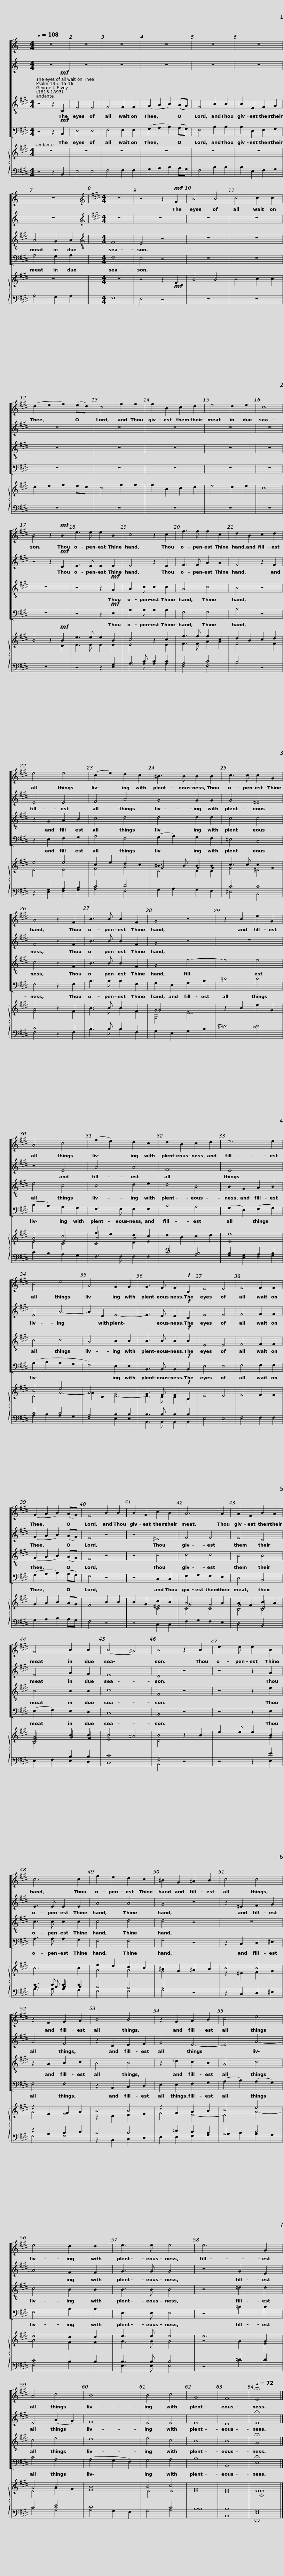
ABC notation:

X:1
%%score [ 1 2 3 4 ] { ( 5 6 ) | ( 7 8 ) }
L:1/8
Q:1/4=108
M:4/4
I:linebreak $
K:C
V:1 treble
V:2 treble
V:3 treble-8
V:4 bass
V:5 treble
V:6 treble
V:7 bass
V:8 bass
V:1
 z8 | z8 | z8 | z8 | z8 | %5
 z8 | z8 ||$[K:E][M:4/4][K:treble] z8 | z4 z2!mf! F2 | B4 B4 | %10
 c4 c2 c2 | (d2 e2 f2) (ed) | c4 f2 f2 | f2 B2 c2 d2 | e4 d2 e2 |$ %15
 c8 | B4 z2!mf! B2 | e3 e e2 B2 | c4 z2 c2 | f3 f f2 c2 | %20
 d2 B2 c2 d2 |$ e4 e4 | (c2 e2) d2 c2 | ^B3 B B2 B2 | c3 c c2 G2 | %25
 A4 z2 F2 | B3 B B2 F2 |$ G4 z4 | z2 B2 e2 G2 | A4 c4 | %30
 (f2 e2) d2 c2 | d2 B2 c2 d2 |$ e6 e2 | c4 e4 | A4 G2 G2 | %35
 G3 F F2!f! B,2 | E4 E4 | F4 F2 F2 |$ (G2 A2 B2) (AG) | F4 B2 B2 | %40
 B2 G2 c2 B2 | A6 A2 | A2 F2 B2 A2 |$ G4 B2 B2 | (B4 ^A4) | %45
 B4 z2 B2 | e3 e e2 B2 | c6 c2 | f2 e2 d2 c2 |$ ^B2 G2 ^A2 B2 | %50
 c4 c4 | z2 F2 G2 A2 | B4 B4 | z2 G2 A2 B2 | c4 e4 | %55
 e4 d2 d2 |$ e3 e e4 | e6 G2 | A4 c4 | B8 | %60
 B4 c4 | G8 | F8 |[Q:1/4=72] !fermata!E8 |] %64
V:2
 z8 | z8 | z8 | z8 | z8 | %5
 z8 | z8 ||$[K:E][M:4/4][K:treble] z8 | z8 | z8 | %10
 z8 | z8 | z8 | z8 | z8 |$ %15
 z8 | z4 z2!mf! D2 | E3 E E2 E2 | E4 z2 E2 | F3 F A2 A2 | %20
 F4 z2 F2 |$ E4 E4 | F4 A4 | G4 G2 G2 | G4 ^E4 | %25
 F4 z2 F2 | B3 B B2 F2 |$ G4 z4 | z8 | z4 E4 | %30
 A4 A4 | F8 |$ E8 | E4 A4- | A2 D2 E4- | %35
 E3 D D2!f! B,2 | E4 E4 | F4 F2 F2 |$ (G2 A2 B2) (AG) | F4 z4 | %40
 z4 ^E4 | F4 F4 | F4 D4 |$ E4 G2 F2 | E8 | %45
 D4 z4 | z4 z2 G2 | E3 E E2 E2 | A4 A4 |$ G4 z4 | %50
 z2 ^E2 F2 G2 | A4 F4 | z2 D2 E2 F2 | G4 E4- | E4 A4- | %55
 A4 F2 F2 |$ G3 G G4 | z4 G2 E2 | E4 (A2 G2) | F8 | %60
 E4 E4 | E8 | D8 | !fermata!E8 |] %64
V:3
[K:E] z4 z2!mf! B,2 | E4 E4 | F4 F2 F2 | (G2 A2 B2) (AG) | F4 B2 B2 | %5
 B2 E2 F2 G2 | A4 G2 A2 ||$[M:4/4][K:treble-8] F8 | E4 z4 | z8 | %10
 z8 | z8 | z8 | z8 | z8 |$ %15
 z8 | z8 | z4 z2!mf! G2 | A3 c c2 c2 | A4 c4 | %20
 B4 z4 |$ z2 G2 A2 B2 | c4 d4 | d4 d2 d2 | c4 c4 | %25
 c4 z2 F2 | B3 B B2 F2 |$ G4 e4- | e4 e4 | e4 c4 | %30
 c4 d2 e2 | d4 B4 |$ B2 G2 A2 B2 | c4 c4 | A4 B2 B2 | %35
 B3 B B2!f! B2 | E4 E4 | F4 F2 F2 |$ (G2 A2 B2) (AG) | F4 z4 | %40
 z4 c4 | c4 c4 | B4 B4 |$ B4 B2 B2 | c8 | %45
 F4 z4 | z4 z2 e2 | c3 c c2 c2 | c4 d4 |$ d4 z4 | %50
 z8 | z2 A2 B2 c2 | B4 B4 | z2 =d2 c2 B2 | A4 c4 | %55
 c4 B2 B2 |$ B3 B B4 | z4 =d2 d2 | c4 e4 | d8 | %60
 e4 c4 | B8 | B8 | !fermata!G8 |] %64
V:4
[K:E] z4 z2!mf! B,,2 | E,4 E,4 | F,4 F,2 F,2 | (G,2 A,2 B,2) (A,G,) | F,4 B,2 B,2 | %5
 B,2 E,2 F,2 G,2 | A,4 G,2 A,2 ||$[M:4/4] F,8 | E,4 z4 | z8 | %10
 z8 | z8 | z8 | z8 | z8 |$ %15
 z8 | z8 | z4 z2!mf! E,2 | A,3 A, A,2 A,2 | F,4 F,4 | %20
 B,4 z4 |$ z2 E,2 F,2 G,2 | A,4 F,4 | (G,2 A,2) G,2 F,2 | ^E,4 C,4 | %25
 F,4 z2 F,2 | B,3 B, B,2 F,2 |$ G,2 E,2 G,2 B,2 | =D4 D4 | (C2 B,2) A,2 G,2 | %30
 F,3 F, F,2 F,2 | B,4 A,4 |$ (G,2 E,2) (F,2 G,2) | (A,2 B,2 A,2 G,2 | F,4) E,2 E,2 | %35
 B,,3 B,, B,,2!f! B,,2 | E,4 E,4 | F,4 F,2 F,2 |$ (G,2 A,2 B,2) (A,G,) | F,4 z4 | %40
 z4 C,2 C,2 | F,2 G,2 F,2 E,2 | D,4 B,,4 |$ (E,2 F,2) E,2 D,2 | C,8 | %45
 B,,4 z4 | z4 z2 E,2 | A,3 A, A,2 G,2 | F,4 F,4 |$ G,4 z4 | %50
 z2 C,2 D,2 ^E,2 | F,4 F,4 | z2 B,,2 C,2 D,2 | E,2 E,2 F,2 G,2 | (A,2 B,2) (A,2 G,2) | %55
 F,4 B,2 B,2 |$ E,3 E, E,4 | z4 =D2 D2 | C4 A,4 | (A,4 G,2 F,2) | %60
 G,4 A,4 | B,8 | B,,8 | !fermata!E,8 |] %64
V:5
[K:E] z8 | z8 | z8 | z8 | z8 | %5
 z8 | z8 ||$[M:4/4] z8 | z4 z2!mf! F2 | B4 B4 | %10
 c4 c2 c2 | d2 e2 f2 ed | c4 f2 f2 | f2 B2 c2 d2 | e4 d2 e2 |$ %15
 c8 | B4 z2!mf! B2 | e3 e e2 B2 | c4 z2 c2 | f3 f f2 c2 | %20
 d2 B2 c2 d2 |$ e4 e4 | c2 e2 d2 c2 | ^B3 B B2 B2 | c3 c c2 G2 | %25
 A4 z2 F2 | B3 B B2 F2 |$ G4 x4 | z2 B2 e2 G2 | A4 c4 | %30
 f2 e2 d2 c2 | d2 B2 c2 d2 |$ e8 | c4 e4 | A4 G4 | %35
 G3 F F2!f! B,2 | E4 E4 | F4 F2 F2 |$ G2 A2 B2 AG | F4 B2 B2 | %40
 B2 G2 c2 B2 | A6 A2 | A2 F2 B2 A2 |$ G4 B2 B2 | B4 ^A4 | %45
 B4 z2 B2 | e3 e e2 B2 | c6 c2 | f2 e2 d2 c2 |$ ^B2 G2 ^A2 B2 | %50
 c4 c4 | z2 F2 G2 A2 | B4 B4 | z2 G2 A2 B2 | c4 e4 | %55
 e4 d2 d2 |$ e3 e e4 | e6 G2 | A4 c4 | B8 | %60
 B4 c4 | G8 | F8 | E8 |] %64
V:6
[K:E] x8 | x8 | x8 | x8 | x8 | %5
 x8 | x8 ||$[M:4/4] x8 | x8 | x8 | %10
 x8 | x8 | x8 | x8 | x8 |$ %15
 x8 | x4 x2 D2 | E3 E E2 E2 | E4 z2 E2 | F3 F A2 A2 | %20
 F4 x2 F2 |$ E4 E4 | F4 A4 | G4 G2 G2 | G4 ^E4 | %25
 F4 z2 F2 | B3 B B2 F2 |$ G4 x4 | x8 | x4 E4 | %30
 A4 A4 |[I:staff +1] F8 |$[I:staff -1] E8 | E4 A4- | A2 D2 E4- | %35
 E3 D D2 B,2 | x8 | x8 |$ x8 | x8 | %40
 x4 ^E4 | F4 F4 | F4 D4 |$ E4 G2 F2 | E8 | %45
 D4 x4 | x4 x2 G2 |[I:staff +1] E3 E E2 E2 |[I:staff -1] A4 A4 |$ G4 x4 | %50
 z2 ^E2 F2 G2 | A4 F4 | z2 D2 E2 F2 | G4 E4- | E4 A4- | %55
 A4 F2 F2 |$ G3 G G4 | z4 G2 E2 | E4 A2 G2 | F8 | %60
 E4 E4 | E8 | D8 | !fermata!E8 |] %64
V:7
[K:E] x8 | x8 | x8 | x8 | x8 | %5
 x8 | x8 ||$[M:4/4] x8 | x8 | x8 | %10
 x8 | x8 | x8 | x8 | x8 |$ %15
 x8 | z8 | z4 z2 G,2 | A,3 C C2 C2 | A,4 C4 | %20
 B,4 z4 |$ z2 G,2 A,2 B,2 | C4 D4 |[I:staff -1] D4 D2 D2 |[I:staff +1] C4 C4 | %25
 C4 z2 F,2 | B,3 B, B,2 F,2 |$[I:staff -1] G,4 E4- |[I:staff +1] [=DE]4 [DE]4 |[I:staff -1] E4 C4 | %30
 C4 D2 E2 |[I:staff +1] D4 [A,B,]4 |$ B,2 G,2 A,2 B,2 | C4 C4 | A,4 B,2 B,2 | %35
 B,3 B, B,2 B,2 | x8 | x8 |$ x8 | x8 | %40
 z4[I:staff -1] C4 | C4 C4 | B,4 B,4 |$ B,4[I:staff +1] B,2 B,2 | C8 | %45
 F,4 z4 | z4 z2 E2 | C3 C C2 C2 | C4 B,4 |$ B,4 z4 | %50
 x8 | z2 A,2 B,2 C2 | B,4 B,4 | x2 =D2 C2 B,2 | A,4 C4 | %55
 C4 B,2 B,2 |$ B,3 B, B,4 | z4 =D2 D2 | C4 E4 | D8 | %60
[I:staff -1] E4[I:staff +1] C4 | B,8 | B,8 | G,8 |] %64
V:8
[K:E] z4 z2 B,,2 | E,4 E,4 | F,4 F,2 F,2 | G,2 A,2 B,2 A,G, | F,4 B,2 B,2 | %5
 B,2 E,2 F,2 G,2 | A,4 G,2 A,2 ||$[M:4/4] F,8 | E,4 z4 | z8 | %10
 z8 | z8 | z8 | z8 | z8 |$ %15
 z8 | z8 | z4 z2 E,2 | A,3 A, A,2 A,2 | F,4 F,4 | %20
 B,4 z4 |$ z2 E,2 F,2 G,2 | A,4 F,4 | G,2 A,2 G,2 F,2 | ^E,4 C,4 | %25
 F,4 z2 F,2 | B,3 B, B,2 F,2 |$ G,2 E,2 G,2 B,2 | x8 | C2 B,2 A,2 G,2 | %30
 F,3 F, F,2 F,2 | B,4 x4 |$ G,2 E,2 F,2 G,2 | A,2 B,2 A,2 G,2 | F,4 E,2 E,2 | %35
 B,,3 B,, B,,2 B,,2 | E,4 E,4 | F,4 F,2 F,2 |$ G,2 A,2 B,2 A,G, | F,4 z4 | %40
 z4 C,2 C,2 | F,2 G,2 F,2 E,2 | D,4 B,,4 |$ E,2 F,2 E,2 D,2 | C,8 | %45
 B,,4 z4 | z4 z2 E,2 | A,3 A, A,2 G,2 | F,4 F,4 |$ G,4 z4 | %50
 z2 C,2 D,2 ^E,2 | F,4 F,4 | z2 B,,2 C,2 D,2 | E,2 E,2 F,2 G,2 | A,2 B,2 A,2 G,2 | %55
 F,4 B,2 B,2 |$ E,3 E, E,4 | z4 =D2 D2 | C4 A,4 | A,4 G,2 F,2 | %60
 G,4 A,4 | B,8 | B,,8 | !fermata!E,8 |] %64
